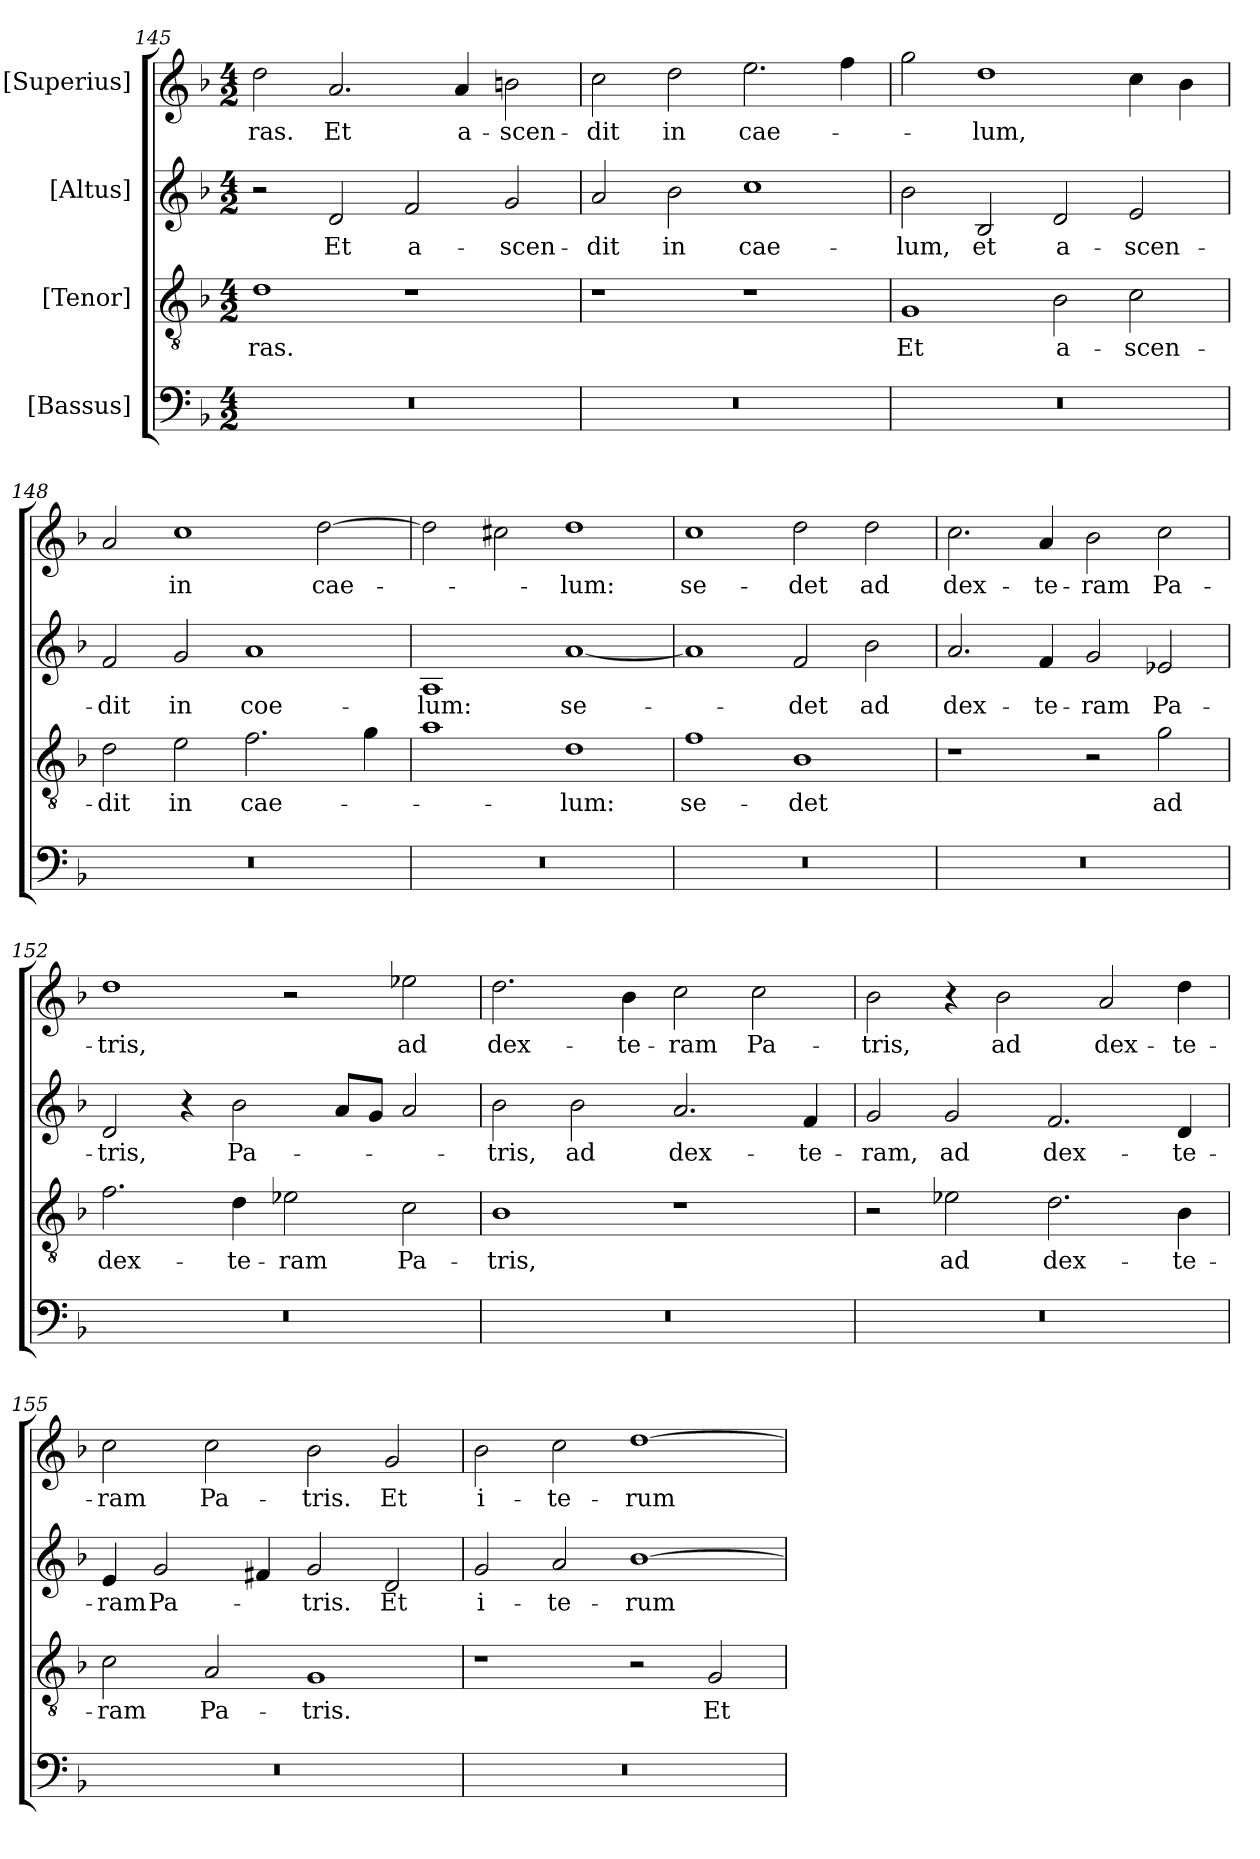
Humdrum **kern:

**kern	**kern	**text	**kern	**text	**kern	**text
*part4	*part3	*part3	*part2	*part2	*part1	*part1
*staff4	*staff3	*staff3	*staff2	*staff2	*staff1	*staff1
*I"[Bassus]	*I"[Tenor]	*	*I"[Altus]	*	*I"[Superius]	*
*clefF4	*clefGv2	*	*clefG2	*	*clefG2	*
*k[b-]	*k[b-]	*	*k[b-]	*	*k[b-]	*
*M4/2	*M4/2	*	*M4/2	*	*M4/2	*
=145	=145	=145	=145	=145	=145	=145
0r	1d\	-ras.	2r	.	2dd\	-ras.
.	.	.	2d/	Et	2.a/	Et
.	1r	.	2f/	a-	.	.
.	.	.	.	.	4a/	a-
.	.	.	2g/	-scen-	2bn\	-scen-
=146	=146	=146	=146	=146	=146	=146
0r	1r	.	2a/	-dit	2cc\	-dit
.	.	.	2b-\	in	2dd\	in
.	1r	.	1cc\	cae-	2.ee\	cae-
.	.	.	.	.	4ff\	.
=147	=147	=147	=147	=147	=147	=147
0r	1G/	Et	2b-\	-lum,	2gg\	.
.	.	.	2B-/	et	1dd\	-lum,
.	2B-\	a-	2d/	a-	.	.
.	2c\	-scen-	2e/	-scen-	4cc\	.
.	.	.	.	.	4b-\	.
=148	=148	=148	=148	=148	=148	=148
0r	2d\	-dit	2f/	-dit	2a/	.
.	2e\	in	2g/	in	1cc\	in
.	2.f\	cae-	1a/	coe-	.	.
.	.	.	.	.	[2dd\	cae-
.	4g\	.	.	.	.	.
=149	=149	=149	=149	=149	=149	=149
0r	1a\	.	1A/	-lum:	2dd\]	.
.	.	.	.	.	2cc#X\	.
.	1d\	-lum:	[1a/	se-	1dd\	-lum:
=150	=150	=150	=150	=150	=150	=150
0r	1f\	se-	1a/]	.	1cc\	se-
.	1B-\	-det	2f/	-det	2dd\	-det
.	.	.	2b-\	ad	2dd\	ad
=151	=151	=151	=151	=151	=151	=151
0r	1r	.	2.a/	dex-	2.cc\	dex-
.	.	.	4f/	-te-	4a/	-te-
.	2r	.	2g/	-ram	2b-\	-ram
.	2g\	ad	2e-X/	Pa-	2cc\	Pa-
=152	=152	=152	=152	=152	=152	=152
0r	2.f\	dex-	2d/	-tris,	1dd\	-tris,
.	.	.	4r	.	.	.
.	4d\	-te-	2b-\	Pa-	.	.
.	2e-X\	-ram	.	.	2r	.
.	.	.	8a/L	.	.	.
.	.	.	8g/J	.	.	.
.	2c\	Pa-	2a/	.	2ee-X\	ad
=153	=153	=153	=153	=153	=153	=153
0r	1B-\	-tris,	2b-\	-tris,	2.dd\	dex-
.	.	.	2b-\	ad	.	.
.	.	.	.	.	4b-\	-te-
.	1r	.	2.a/	dex-	2cc\	-ram
.	.	.	.	.	2cc\	Pa-
.	.	.	4f/	-te-	.	.
=154	=154	=154	=154	=154	=154	=154
0r	2r	.	2g/	-ram,	2b-\	-tris,
.	2e-X\	ad	2g/	ad	4r	.
.	.	.	.	.	2b-\	ad
.	2.d\	dex-	2.f/	dex-	.	.
.	.	.	.	.	2a/	dex-
.	4B-\	-te-	4d/	-te-	4dd\	-te-
=155	=155	=155	=155	=155	=155	=155
0r	2c\	-ram	4e/	-ram	2cc\	-ram
.	.	.	2g/	Pa-	.	.
.	2A/	Pa-	.	.	2cc\	Pa-
.	.	.	4f#X/	.	.	.
.	1G/	-tris.	2g/	-tris.	2b-\	-tris.
.	.	.	2d/	Et	2g/	Et
=156	=156	=156	=156	=156	=156	=156
0r	1r	.	2g/	i-	2b-\	i-
.	.	.	2a/	-te-	2cc\	-te-
.	2r	.	[1b-\	-rum	[1dd\	-rum
.	2G/	Et	.	.	.	.
=	=	=	=	=	=	=
*-	*-	*-	*-	*-	*-	*-
